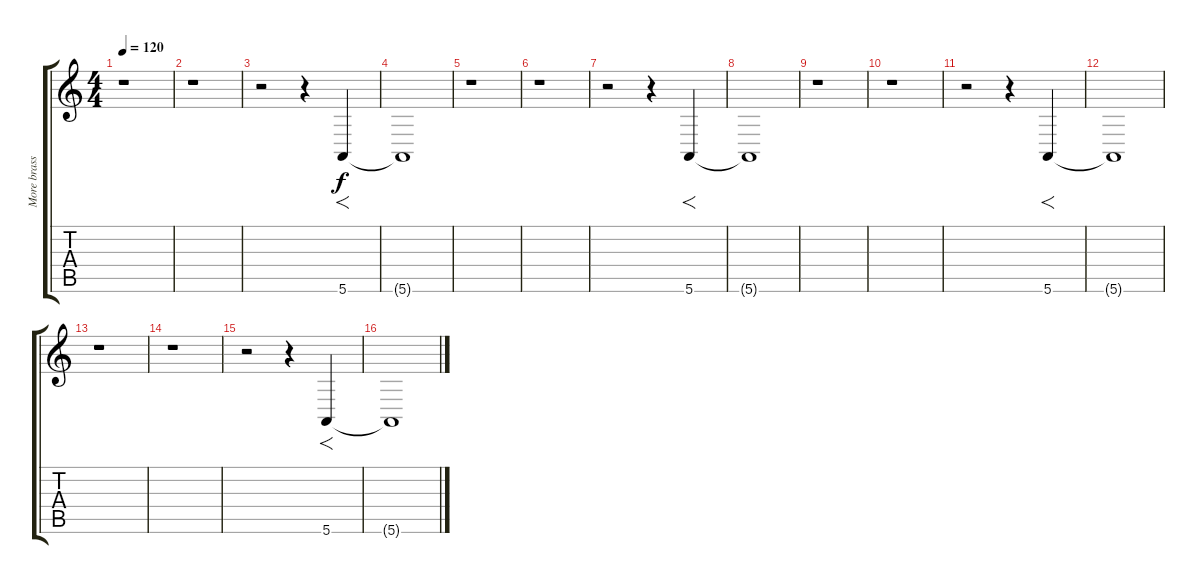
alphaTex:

\track ("More brass" "More brass") {instrument brasssection}
\staff {score tabs}
\tuning (E4 B3 G3 D3 A2 E2) {hide}
\ts (4 4)
\tempo 120
\clef g2
\ks c
r.1{dy mp} |
r.1 |
r.2 r.4 5.6.4{f dy f} |
5.6{t}.1 |
r.1 |
r.1 |
r.2 r.4 5.6.4{f} |
5.6{t}.1 |
r.1 |
r.1 |
r.2 r.4 5.6.4{f} |
5.6{t}.1 |
r.1 |
r.1 |
r.2 r.4 5.6.4{f} |
5.6{t}.1
